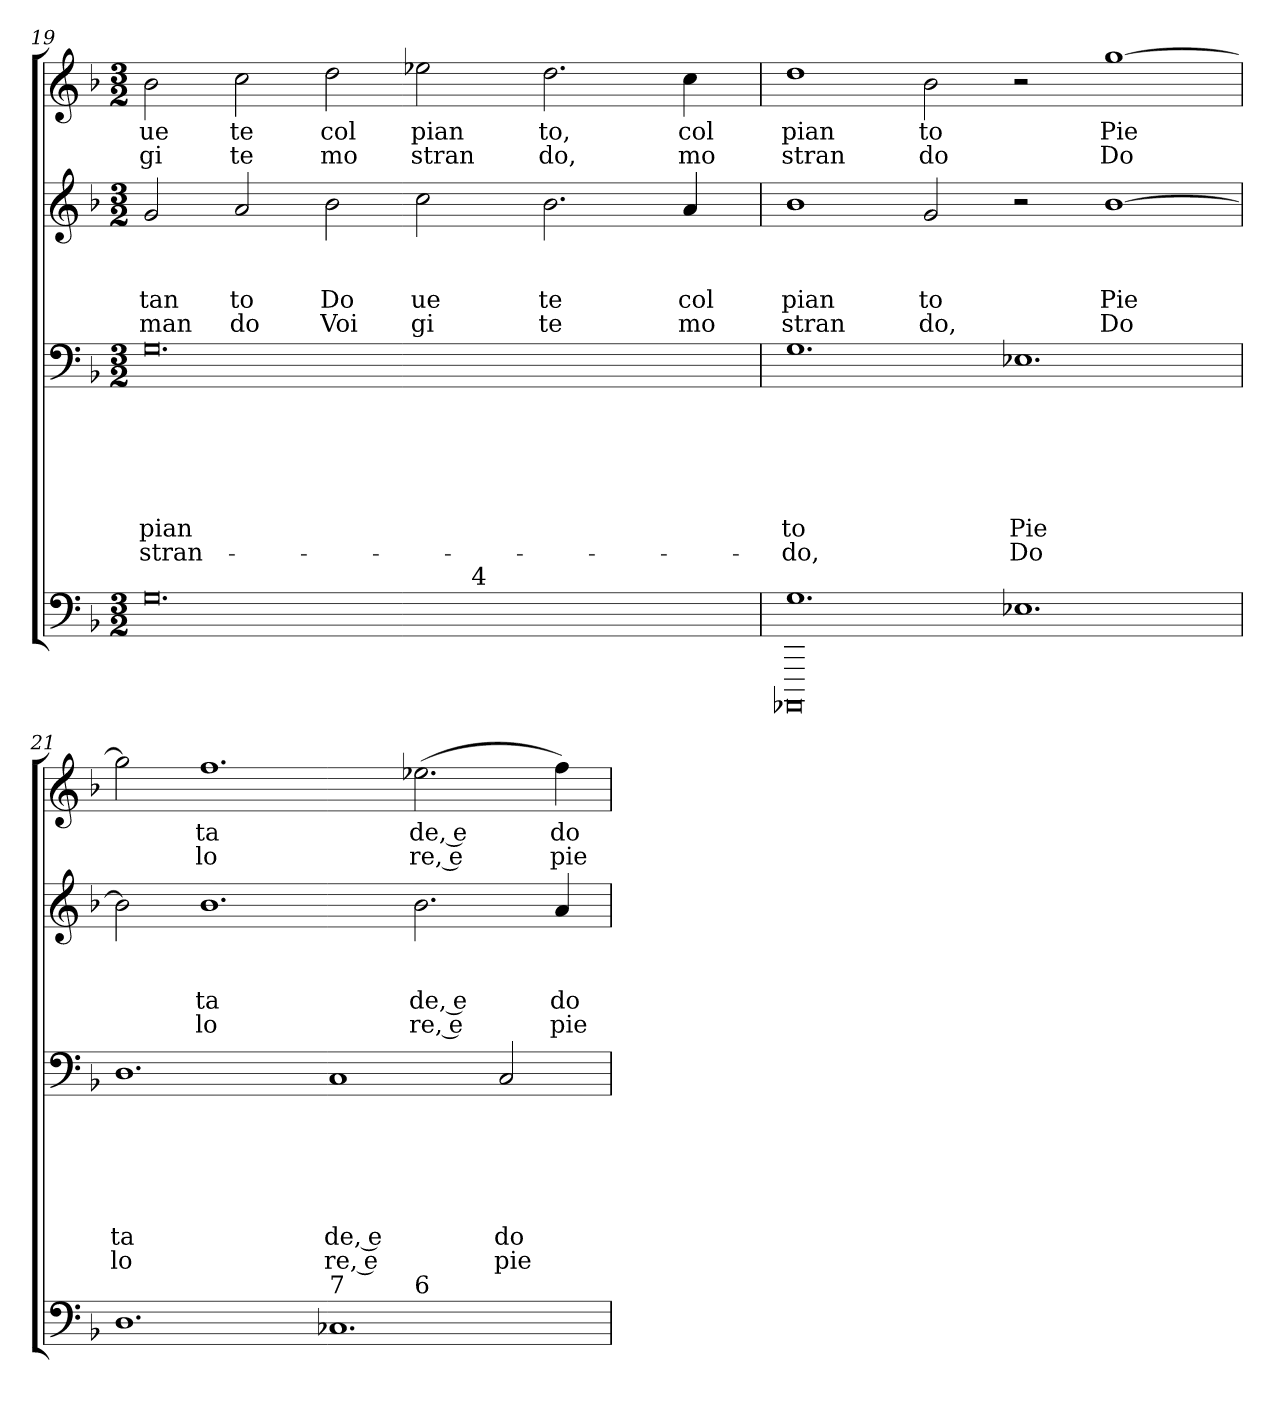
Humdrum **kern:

**kern	**kern	**text	**text	**text	**text	**text	**text	**text	**kern	**text	**text	**text	**text	**kern	**text	**text
*part4	*part3	*part3	*part3	*part3	*part3	*part3	*part3	*part3	*part2	*part2	*part2	*part2	*part2	*part1	*part1	*part1
*staff4	*staff3	*staff3	*staff3	*staff3	*staff3	*staff3	*staff3	*staff3	*staff2	*staff2	*staff2	*staff2	*staff2	*staff1	*staff1	*staff1
*clefF4	*clefF4	*	*	*	*	*	*	*	*clefG2	*	*	*	*	*clefG2	*	*
*k[b-]	*k[b-]	*	*	*	*	*	*	*	*k[b-]	*	*	*	*	*k[b-]	*	*
*F:	*F:	*	*	*	*	*	*	*	*F:	*	*	*	*	*F:	*	*
*M3/2	*M3/2	*	*	*	*	*	*	*	*M3/2	*	*	*	*	*M3/2	*	*
=19	=19	=19	=19	=19	=19	=19	=19	=19	=19	=19	=19	=19	=19	=19	=19	=19
!	!	!	!	!	!	!	!LO:LY:b	!LO:LY:b	!	!	!	!LO:LY:b	!LO:LY:b	!	!LO:LY:b	!LO:LY:b
*^	*	*	*	*	*	*	*	*	*	*	*	*	*	*	*	*
0.G>	1ryy	0.G	.	.	.	.	.	pian	-stran-	2g/	.	.	tan	man	2b-\	ue	gi
!	!	!	!	!	!	!	!	!	!	!	!	!	!LO:LY:b	!LO:LY:b	!	!LO:LY:b	!LO:LY:b
.	.	.	.	.	.	.	.	.	.	2a/	.	.	to	do	2cc\	te	te
!	!	!	!	!	!	!	!	!	!	!	!	!	!LO:LY:b	!LO:LY:b	!	!LO:LY:b	!LO:LY:b
.	2ryy	.	.	.	.	.	.	.	.	2b-\	.	.	Do	Voi	2dd\	col	mo
!	!	!	!	!	!	!	!	!	!	!	!	!	!LO:LY:b	!LO:LY:b	!	!LO:LY:b	!LO:LY:b
.	8ryy	.	.	.	.	.	.	.	.	2cc\	.	.	ue	gi	2ee-X\	pian	stran
.	32ryy	.	.	.	.	.	.	.	.	.	.	.	.	.	.	.	.
!	!LO:TX:a:t=4	!	!	!	!	!	!	!	!	!	!	!	!	!	!	!	!
.	1ryy	.	.	.	.	.	.	.	.	.	.	.	.	.	.	.	.
!	!	!	!	!	!	!	!	!	!	!	!	!	!LO:LY:b	!LO:LY:b	!	!LO:LY:b	!LO:LY:b
.	.	.	.	.	.	.	.	.	.	2.b-\	.	.	te	te	2.dd\	to,	do,
.	4ryy	.	.	.	.	.	.	.	.	.	.	.	.	.	.	.	.
!	!	!	!	!	!	!	!	!	!	!	!	!	!LO:LY:b	!LO:LY:b	!	!LO:LY:b	!LO:LY:b
.	.	.	.	.	.	.	.	.	.	4a/	.	.	col	mo	4cc\	col	mo
.	16.ryy	.	.	.	.	.	.	.	.	.	.	.	.	.	.	.	.
!!LO:LB:g=z
=20	=20	=20	=20	=20	=20	=20	=20	=20	=20	=20	=20	=20	=20	=20	=20	=20	=20
!	!	!	!	!	!	!	!	!LO:LY:b	!LO:LY:b	!	!	!	!LO:LY:b	!LO:LY:b	!	!LO:LY:b	!LO:LY:b
1.G>	0AAAA-X	1.G	.	.	.	.	.	to	-do,	1b-	.	.	pian	stran	1dd	pian	stran
!	!	!	!	!	!	!	!	!	!	!	!	!	!LO:LY:b	!LO:LY:b	!	!LO:LY:b	!LO:LY:b
.	.	.	.	.	.	.	.	.	.	2g/	.	.	to	do,	2b-\	to	do
!	!	!	!	!	!	!	!	!LO:LY:b	!LO:LY:b	!	!	!	!	!	!	!	!
1.E-X	.	1.E-X	.	.	.	.	.	Pie	Do	2r	.	.	.	.	2r	.	.
!	!	!	!	!	!	!	!	!	!	!	!	!	!LO:LY:b	!LO:LY:b	!	!LO:LY:b	!LO:LY:b
.	1ryy	.	.	.	.	.	.	.	.	[>1b-	.	.	Pie	Do	[>1gg	Pie	Do
=21	=21	=21	=21	=21	=21	=21	=21	=21	=21	=21	=21	=21	=21	=21	=21	=21	=21
!	!	!	!	!	!	!	!	!LO:LY:b	!LO:LY:b	!	!	!	!	!	!	!	!
1.D>	0ryy	1.D	.	.	.	.	.	ta	lo	2b-\]	.	.	.	.	2gg\]	.	.
!	!	!	!	!	!	!	!	!	!	!	!	!	!LO:LY:b	!LO:LY:b	!	!LO:LY:b	!LO:LY:b
.	.	.	.	.	.	.	.	.	.	1.b-	.	.	ta	lo	1.ff	ta	lo
!LO:TX:a:t=7	!	!	!	!	!	!	!	!	!	!	!	!	!	!	!	!	!
!	!	!	!	!	!	!	!	!LO:LY:b:rj	!LO:LY:b:rj	!	!	!	!	!	!	!	!
1.C-	.	1C	.	.	.	.	.	de, e	re, e	.	.	.	.	.	.	.	.
!	!LO:TX:a:t=6	!	!	!	!	!	!	!	!	!	!	!	!	!	!	!	!
!	!	!	!	!	!	!	!	!	!	!	!	!	!LO:LY:b:rj	!LO:LY:b:rj	!	!LO:LY:b:rj	!LO:LY:b:rj
.	1ryy	.	.	.	.	.	.	.	.	2.b-\	.	.	de, e	re, e	(<2.ee-X\	de, e	re, e
!	!	!	!	!	!	!	!	!LO:LY:b	!LO:LY:b	!	!	!	!	!	!	!	!
.	.	2C/	.	.	.	.	.	do	pie	.	.	.	.	.	.	.	.
!	!	!	!	!	!	!	!	!	!	!	!	!	!LO:LY:b	!LO:LY:b	!	!LO:LY:b	!LO:LY:b
.	.	.	.	.	.	.	.	.	.	4a/	.	.	do	pie	4ff\)	do	pie
*v	*v	*	*	*	*	*	*	*	*	*	*	*	*	*	*	*	*
=	=	=	=	=	=	=	=	=	=	=	=	=	=	=	=	=
*-	*-	*-	*-	*-	*-	*-	*-	*-	*-	*-	*-	*-	*-	*-	*-	*-
